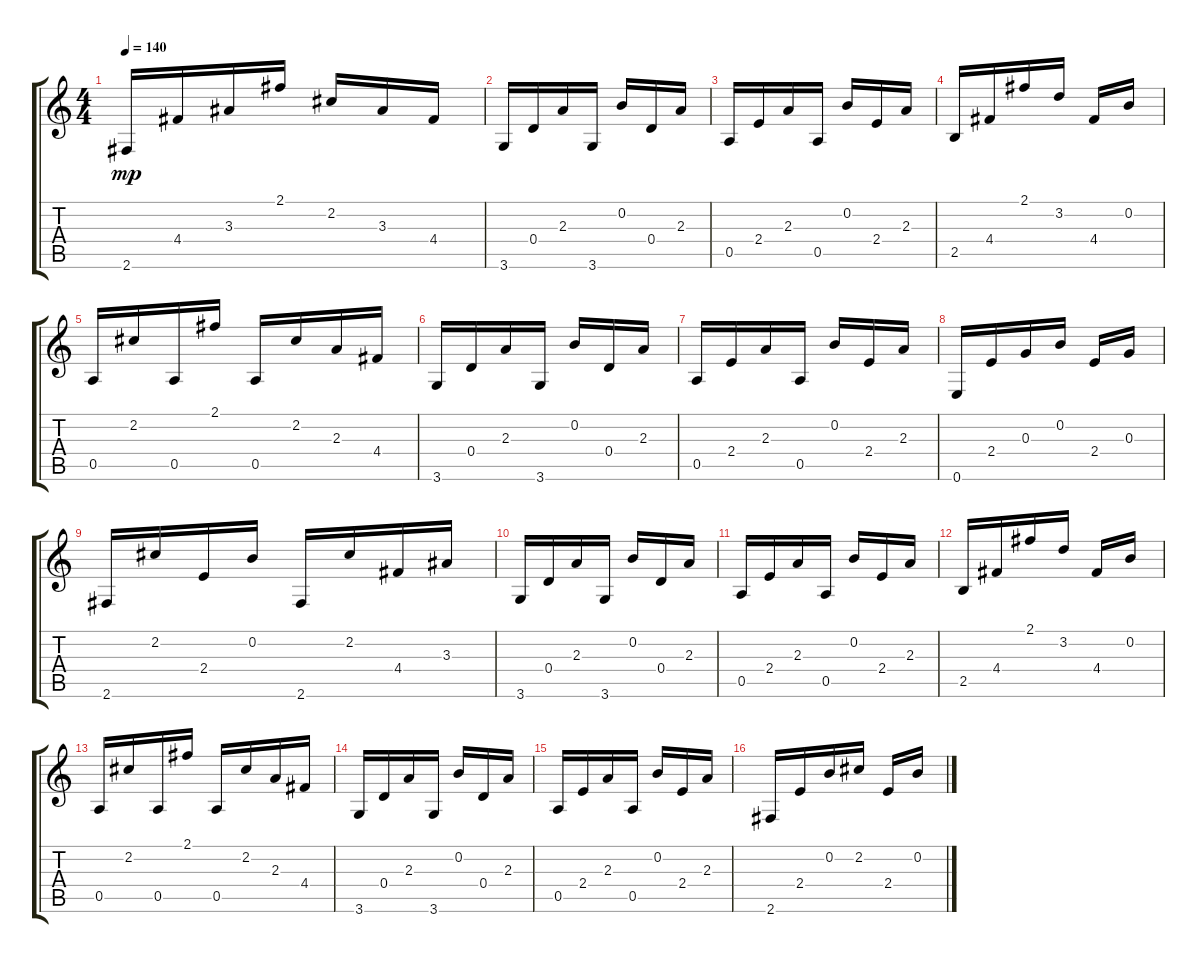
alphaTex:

\track "" {instrument acousticguitarnylon}
\staff {score tabs}
\tuning (E4 B3 G3 D3 A2 E2) {hide}
\ts (4 4)
\tempo 140
\clef g2
\ks c
2.6.16{dy mp} 4.4.16 3.3.16 2.1.16 2.2.16 3.3.16 4.4.16 |
3.6.16 0.4.16 2.3.16 3.6.16 0.2.16 0.4.16 2.3.16 |
0.5.16 2.4.16 2.3.16 0.5.16 0.2.16 2.4.16 2.3.16 |
2.5.16 4.4.16 2.1.16 3.2.16 4.4.16 0.2.16 |
0.5.16 2.2.16 0.5.16 2.1.16 0.5.16 2.2.16 2.3.16 4.4.16 |
3.6.16 0.4.16 2.3.16 3.6.16 0.2.16 0.4.16 2.3.16 |
0.5.16 2.4.16 2.3.16 0.5.16 0.2.16 2.4.16 2.3.16 |
0.6.16 2.4.16 0.3.16 0.2.16 2.4.16 0.3.16 |
2.6.16 2.2.16 2.4.16 0.2.16 2.6.16 2.2.16 4.4.16 3.3.16 |
3.6.16 0.4.16 2.3.16 3.6.16 0.2.16 0.4.16 2.3.16 |
0.5.16 2.4.16 2.3.16 0.5.16 0.2.16 2.4.16 2.3.16 |
2.5.16 4.4.16 2.1.16 3.2.16 4.4.16 0.2.16 |
0.5.16 2.2.16 0.5.16 2.1.16 0.5.16 2.2.16 2.3.16 4.4.16 |
3.6.16 0.4.16 2.3.16 3.6.16 0.2.16 0.4.16 2.3.16 |
0.5.16 2.4.16 2.3.16 0.5.16 0.2.16 2.4.16 2.3.16 |
2.6.16 2.4.16 0.2.16 2.2.16 2.4.16 0.2.16
